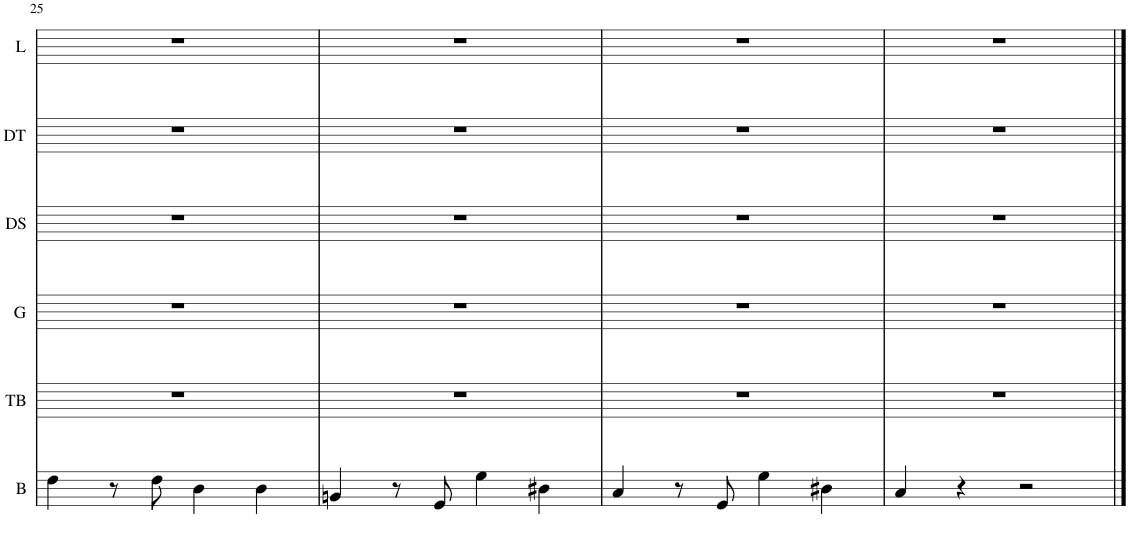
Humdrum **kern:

**kern	**kern	**kern	**kern	**kern	**kern
*part6	*part5	*part4	*part3	*part2	*part1
*staff6	*staff5	*staff4	*staff3	*staff2	*staff1
*I"Bass	*I"Tenor Bass	*I"Guitars	*I"Double Seconds	*I"Double Tenor	*I"Lead Tenor
*I'B	*I'TB	*I'G	*I'DS	*I'DT	*I'L
!!LO:PB:g=z
*clefF4	*clefF4	*clefF4	*clefGv2	*clefG2	*clefG2
*k[b-e-]	*k[b-e-]	*k[b-e-]	*k[b-e-]	*k[b-e-]	*k[b-e-]
*M4/4	*M4/4	*M4/4	*M4/4	*M4/4	*M4/4
=25	=25	=25	=25	=25	=25
4F\	1r	1r	1r	1r	1r
8r	.	.	.	.	.
8F\	.	.	.	.	.
4D\	.	.	.	.	.
4D\	.	.	.	.	.
=26	=26	=26	=26	=26	=26
4BBn/	1r	1r	1r	1r	1r
8r	.	.	.	.	.
8GG/	.	.	.	.	.
4G\	.	.	.	.	.
4D#X\	.	.	.	.	.
=27	=27	=27	=27	=27	=27
4C/	1r	1r	1r	1r	1r
8r	.	.	.	.	.
8GG/	.	.	.	.	.
4G\	.	.	.	.	.
4D#X\	.	.	.	.	.
=28	=28	=28	=28	=28	=28
4C/	1r	1r	1r	1r	1r
4r	.	.	.	.	.
2r	.	.	.	.	.
==	==	==	==	==	==
*-	*-	*-	*-	*-	*-
